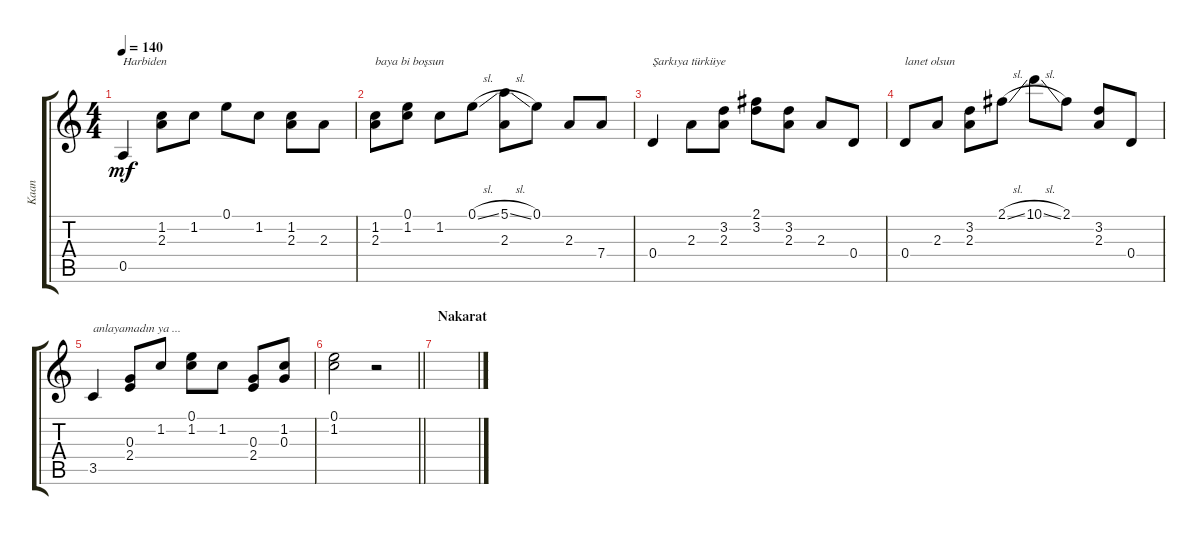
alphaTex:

\track ("Kaan" "Kaan") {instrument overdrivenguitar}
\staff {score tabs}
\tuning (E4 B3 G3 D3 A2 E2) {hide}
\ts (4 4)
\tempo 140
\clef g2
\ks c
0.5.4{txt "Harbiden " dy mf} (1.2 2.3).8 1.2.8 0.1.8 1.2.8 (1.2 2.3).8 2.3.8 |
(1.2 2.3).8{txt "baya bi boşsun"} (0.1 1.2).8 1.2.8 0.1{sl}.8 (5.1{sl} 2.3).8 0.1.8 2.3.8 7.4.8 |
0.4.4{txt "Şarkıya türküye"} 2.3.8 (3.2 2.3).8 (2.1 3.2).8 (3.2 2.3).8 2.3.8 0.4.8 |
0.4.8{txt "lanet olsun"} 2.3.8 (3.2 2.3).8 2.1{sl}.8 10.1{sl}.8 2.1.8 (3.2 2.3).8 0.4.8 |
3.5.4{txt "anlayamadın ya ..."} (0.3 2.4).8 1.2.8 (0.1 1.2).8 1.2.8 (0.3 2.4).8 (1.2 0.3).8 |
\barLineRight lightlight
(0.1 1.2).2 r.2 |
\section ("" "Nakarat")
